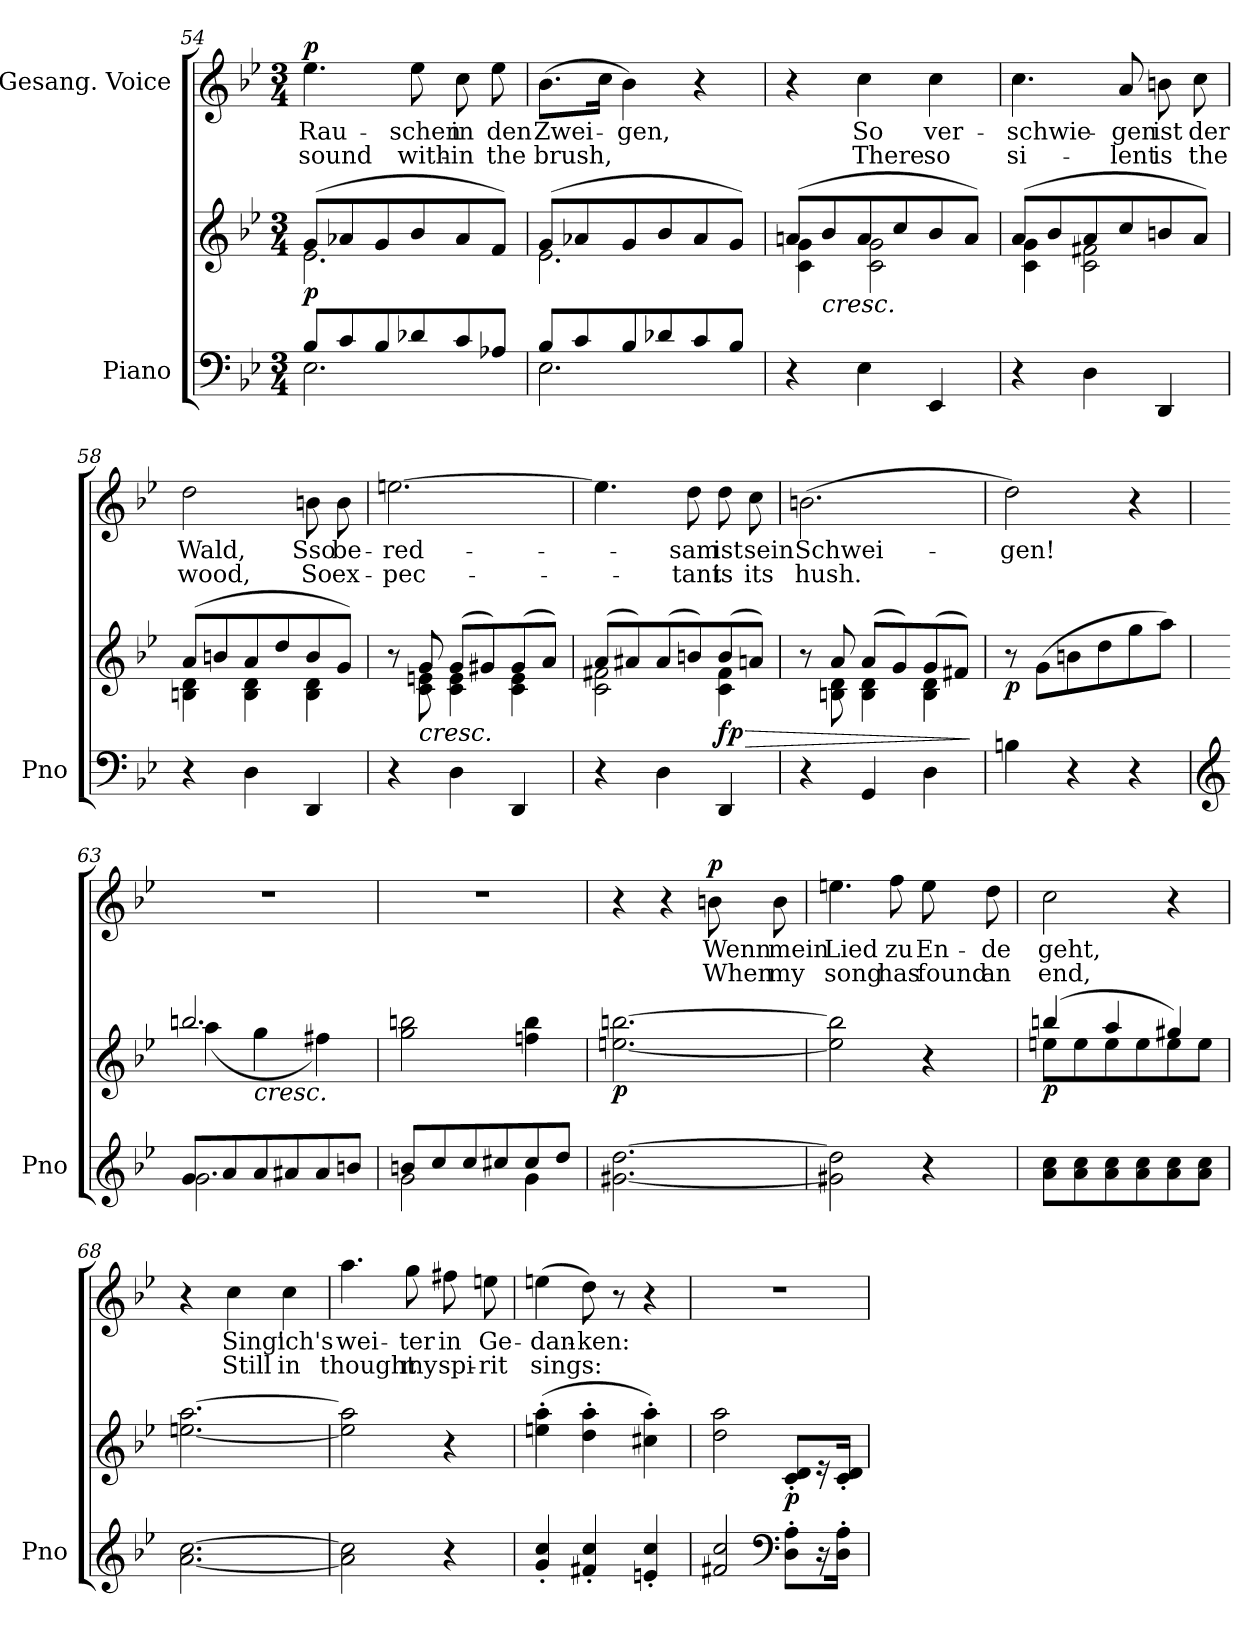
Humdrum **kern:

**kern	**kern	**dynam	**kern	**text	**text	**dynam
*part2	*part2	*part2	*part1	*part1	*part1	*part1
*staff3	*staff2	*staff2/3	*staff1	*staff1	*staff1	*staff1
*I"Piano	*	*	*I"Gesang. Voice	*	*	*
*I'Pno	*	*	*	*	*	*
*clefF4	*clefG2	*	*clefG2	*	*	*
*k[b-e-]	*k[b-e-]	*	*k[b-e-]	*	*	*
*M3/4	*M3/4	*	*M3/4	*	*	*
=54	=54	=54	=54	=54	=54	=54
*^	*^	*	*	*	*	*
!	!	!	!	!LO:DY:b	!	!LO:LY:b	!LO:LY:b	!LO:DY:a
8B-/L	2.E-\	(>8g/L	2.e-\	p	4.ee-\	Rau-	sound	p
8c/	.	8a-X/	.	.	.	.	.	.
8B-/	.	8g/	.	.	.	.	.	.
!	!	!	!	!	!	!LO:LY:b	!LO:LY:b	!
8d-X/	.	8b-/	.	.	8ee-\	-schen	with-	.
!	!	!	!	!	!	!LO:LY:b	!LO:LY:b	!
8c/	.	8a-/	.	.	8cc\	in	-in	.
!	!	!	!	!	!	!LO:LY:b	!LO:LY:b	!
8A-X/J	.	8f/J)	.	.	8ee-\	den	the	.
=55	=55	=55	=55	=55	=55	=55	=55	=55
!	!	!	!	!	!	!LO:LY:b	!LO:LY:b	!
8B-/L	2.E-\	(>8g/L	2.e-\	.	(<8.b-\L	Zwei-	brush,	.
8c/	.	8a-X/	.	.	.	.	.	.
.	.	.	.	.	16cc\Jk	.	.	.
!	!	!	!	!	!	!LO:LY:b	!	!
8B-/	.	8g/	.	.	4b-\)	-gen,	.	.
8d-X/	.	8b-/	.	.	.	.	.	.
8c/	.	8a-/	.	.	4r	.	.	.
8B-/J	.	8g/J)	.	.	.	.	.	.
*v	*v	*	*	*	*	*	*	*
!!LO:LB:g=z
=56	=56	=56	=56	=56	=56	=56	=56
4r	(>8an/L	4c\ 4g\	.	4r	.	.	.
!	!LO:TX:b:i:t=cresc.	!	!	!	!	!	!
.	8b-/	.	.	.	.	.	.
!	!	!	!	!	!LO:LY:b	!LO:LY:b	!
4E-\	8a/	2c\ 2g\	.	4cc\	So	There	.
.	8cc/	.	.	.	.	.	.
!	!	!	!	!	!LO:LY:b	!LO:LY:b	!
4EE-/	8b-/	.	.	4cc\	ver-	so	.
.	8a/J)	.	.	.	.	.	.
=57	=57	=57	=57	=57	=57	=57	=57
!	!	!	!	!	!LO:LY:b	!LO:LY:b	!
4r	(>8a/L	4c\ 4g\	.	4.cc\	-schwie-	si-	.
.	8b-/	.	.	.	.	.	.
4D\	8a/	2c\ 2f#X\	.	.	.	.	.
!	!	!	!	!	!LO:LY:b	!LO:LY:b	!
.	8cc/	.	.	8a/	-gen	-lent	.
!	!	!	!	!	!LO:LY:b	!LO:LY:b	!
4DD/	8bn/	.	.	8bn\	ist	is	.
!	!	!	!	!	!LO:LY:b	!LO:LY:b	!
.	8a/J)	.	.	8cc\	der	the	.
=58	=58	=58	=58	=58	=58	=58	=58
!	!	!	!	!	!LO:LY:b	!LO:LY:b	!
4r	(>8a/L	4Bn\ 4d\	.	2dd\	Wald,	wood,	.
.	8bn/	.	.	.	.	.	.
4D\	8a/	4B\ 4d\	.	.	.	.	.
.	8dd/	.	.	.	.	.	.
!	!	!	!	!	!LO:LY:b	!LO:LY:b	!
4DD/	8b/	4B\ 4d\	.	8bn\	Sso	So	.
!	!	!	!	!	!LO:LY:b	!LO:LY:b	!
.	8g/J)	.	.	8b\	be-	ex-	.
=59	=59	=59	=59	=59	=59	=59	=59
!	!	!	!	!	!LO:LY:b	!LO:LY:b	!
4r	8r	8ryy	.	[2.een\	-red-	-pec-	.
!	!	!	!LO:HP:b	!	!	!	!
.	8g/	8c\ 8en\	<	.	.	.	.
4D\	(>8g/L	4c\ 4e\	.	.	.	.	.
.	8g#X/)	.	.	.	.	.	.
4DD/	(>8g#/	4c\ 4e\	.	.	.	.	.
.	8a/J)	.	.	.	.	.	.
=60	=60	=60	=60	=60	=60	=60	=60
4r	(>8a/L	2c\ 2f#X\	.	4.ee\]	.	.	.
.	8a#X/)	.	.	.	.	.	.
4D\	(>8a#/	.	.	.	.	.	.
!	!	!	!	!	!LO:LY:b	!LO:LY:b	!
.	8bn/)	.	.	8dd\	-sam	-tant	.
!	!	!	!LO:HP:b	!	!LO:LY:b	!LO:LY:b	!
!	!	!	!LO:DY:n=1:b	!	!	!	!
4DD/	(>8b/	4c\ 4f#\	> fp	8dd\	ist	is	.
!	!	!	!	!	!LO:LY:b	!LO:LY:b	!
.	8an/J)	.	.	8cc\	sein	its	.
*	*v	*v	*	*	*	*	*
.	.	[	.	.	.	.
!!LO:PB:g=z
=61	=61	=61	=61	=61	=61	=61
*	*^	*	*	*	*	*
!	!	!	!	!	!LO:LY:b	!LO:LY:b	!
4r	8r	8ryy	.	(<2.bn\	Schwei-	hush.	.
.	8a/	8Bn\ 8d\	.	.	.	.	.
4GG/	(>8a/L	4B\ 4d\	.	.	.	.	.
.	8g/)	.	.	.	.	.	.
4D\	(>8g/	4B\ 4d\	.	.	.	.	.
.	8f#X/J)	.	.	.	.	.	.
*	*v	*v	*	*	*	*	*
.	.	]	.	.	.	.
=62	=62	=62	=62	=62	=62	=62
!	!	!LO:DY:b	!	!LO:LY:b	!	!
4Bn\	8r	p	2dd\)	-gen!	.	.
.	(>8g\L	.	.	.	.	.
4r	8bn\	.	.	.	.	.
.	8dd\	.	.	.	.	.
4r	8gg\	.	4r	.	.	.
.	8aa\J)	.	.	.	.	.
=63	=63	=63	=63	=63	=63	=63
*clefG2	*	*	*	*	*	*
*^	*^	*	*	*	*	*
8g/L	2.g\	2.bbn/	(<4aa\	.	2.r	.	.	.
8a/	.	.	.	.	.	.	.	.
!	!	!	!LO:TX:b:i:t=cresc.	!	!	!	!	!
8a/	.	.	4gg\	.	.	.	.	.
8a#X/	.	.	.	.	.	.	.	.
8a#/	.	.	4ff#X\)	.	.	.	.	.
8bn/J	.	.	.	.	.	.	.	.
*	*	*v	*v	*	*	*	*	*
=64	=64	=64	=64	=64	=64	=64	=64
8bn/L	2g\	2gg\ 2bbn\	.	2.r	.	.	.
8cc/	.	.	.	.	.	.	.
8cc/	.	.	.	.	.	.	.
8cc#X/	.	.	.	.	.	.	.
8cc#/	4g\	4ffn\ 4bb\	.	.	.	.	.
8dd/J	.	.	.	.	.	.	.
*v	*v	*	*	*	*	*	*
=65	=65	=65	=65	=65	=65	=65
!	!	!LO:DY:b	!	!	!	!
[2.g#X\ [2.dd\	[2.een\ [2.bbn\	p	4r	.	.	.
.	.	.	4r	.	.	.
!	!	!	!	!LO:LY:b	!LO:LY:b	!LO:DY:a
.	.	.	8bn\	Wenn	When	p
!	!	!	!	!LO:LY:b	!LO:LY:b	!
.	.	.	8b\	mein	my	.
!!LO:LB:g=z
=66	=66	=66	=66	=66	=66	=66
!	!	!	!	!LO:LY:b	!LO:LY:b	!
2g#X\] 2dd\]	2een\] 2bbn\]	.	4.een\	Lied	song	.
!	!	!	!	!LO:LY:b	!LO:LY:b	!
.	.	.	8ff\	zu	has	.
!	!	!	!	!LO:LY:b	!LO:LY:b	!
4r	4r	.	8ee\	En-	found	.
!	!	!	!	!LO:LY:b	!LO:LY:b	!
.	.	.	8dd\	-de	an	.
=67	=67	=67	=67	=67	=67	=67
*	*^	*	*	*	*	*
!	!	!	!LO:DY:b	!	!LO:LY:b	!LO:LY:b	!
8a\ 8cc\L	(>4bbn/	8een\L	p	2cc\	geht,	end,	.
8a\ 8cc\	.	8ee\	.	.	.	.	.
8a\ 8cc\	4aa/	8ee\	.	.	.	.	.
8a\ 8cc\	.	8ee\	.	.	.	.	.
8a\ 8cc\	4gg#X/)	8ee\	.	4r	.	.	.
8a\ 8cc\J	.	8ee\J	.	.	.	.	.
*	*v	*v	*	*	*	*	*
=68	=68	=68	=68	=68	=68	=68
[2.a\ [2.cc\	[2.een\ [2.aa\	.	4r	.	.	.
!	!	!	!	!LO:LY:b	!LO:LY:b	!
.	.	.	4cc\	Sing'	Still	.
!	!	!	!	!LO:LY:b	!LO:LY:b	!
.	.	.	4cc\	ich's	in	.
=69	=69	=69	=69	=69	=69	=69
!	!	!	!	!LO:LY:b	!LO:LY:b	!
2a\] 2cc\]	2ee\] 2aa\]	.	4.aa\	wei-	thought	.
!	!	!	!	!LO:LY:b	!LO:LY:b	!
.	.	.	8gg\	-ter	my	.
!	!	!	!	!LO:LY:b	!LO:LY:b	!
4r	4r	.	8ff#X\	in	spi-	.
!	!	!	!	!LO:LY:b	!LO:LY:b	!
.	.	.	8een\	Ge-	-rit	.
=70	=70	=70	=70	=70	=70	=70
!	!	!	!	!LO:LY:b	!LO:LY:b	!
4g/' 4cc/'	(>4een\' 4aa\'	.	(<4een\	-dan-	sings:	.
!	!	!	!	!LO:LY:b	!	!
4f#X/' 4cc/'	4dd\' 4aa\'	.	8dd\)	-ken:	.	.
.	.	.	8r	.	.	.
4en/' 4cc/'	4cc#X\' 4aa\')	.	4r	.	.	.
=71	=71	=71	=71	=71	=71	=71
2f#X/ 2cc/	2dd\ 2aa\	.	2.r	.	.	.
*clefF4	*	*	*	*	*	*
!	!	!LO:DY:b	!	!	!	!
8D\' 8A\'L	8c/' 8d/'L	p	.	.	.	.
16r	16r	.	.	.	.	.
16D\' 16A\'Jk	16c/' 16d/'Jk	.	.	.	.	.
=	=	=	=	=	=	=
*-	*-	*-	*-	*-	*-	*-
